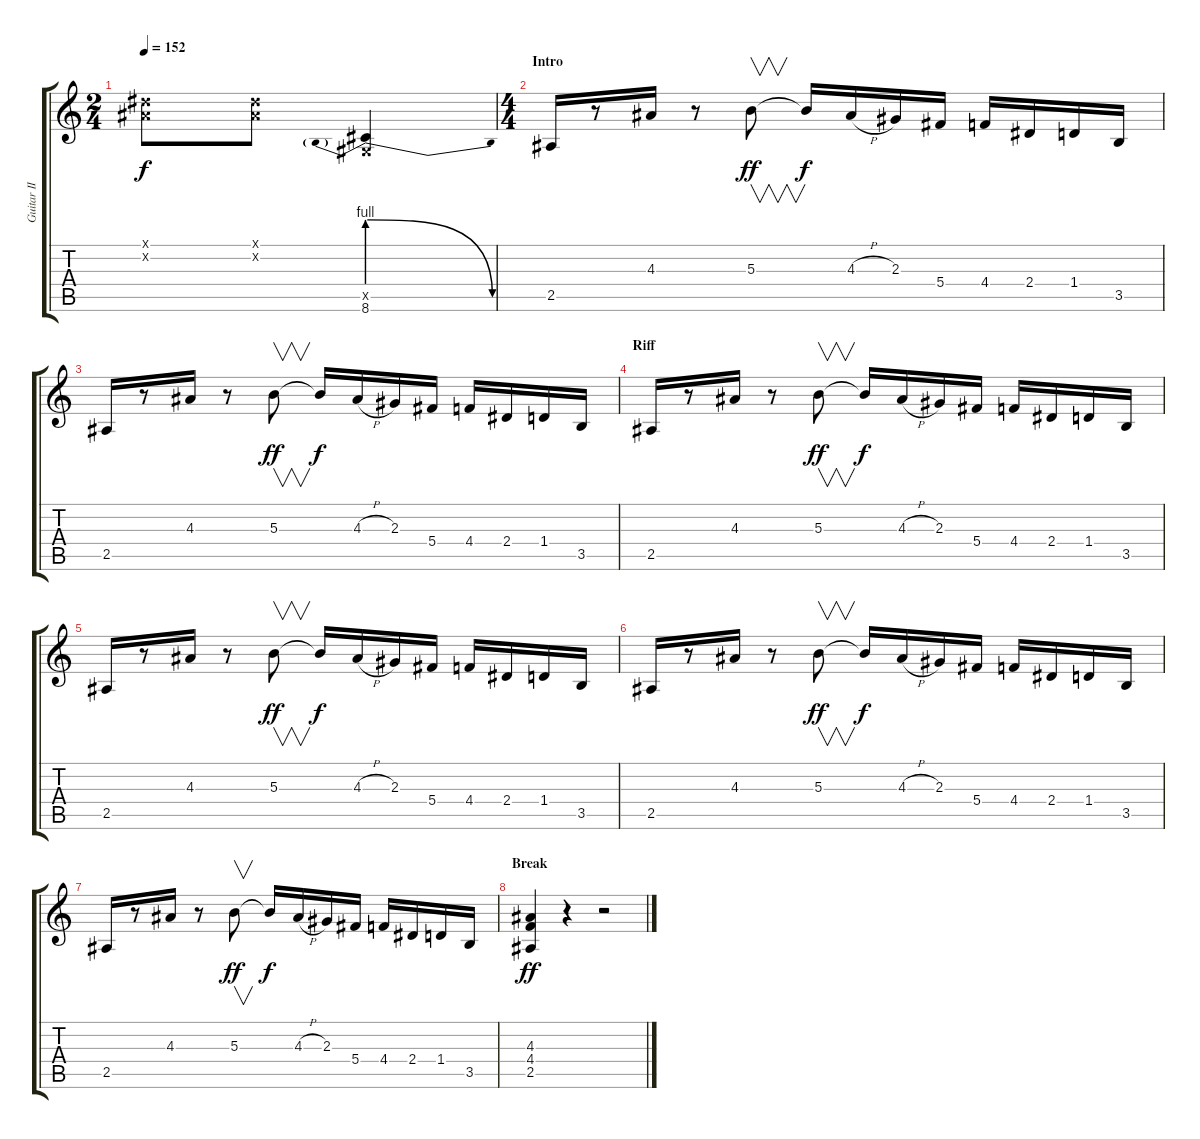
\track ("Guitar II" "Guitar II") {instrument overdrivenguitar}
\staff {score tabs}
\tuning (Eb4 Bb3 Gb3 Db3 Ab2 Eb2) {hide}
\ts (2 4)
\tempo 152
\clef g2
\ks c
(0.1{x} 0.2{x}).8{dy f instrument overdrivenguitar} (0.1{x} 0.2{x}).8 (0.5{x} 8.6{be (prebendrelease 0 4 60 0)}).4 |
\ts (4 4)
\section ("" "Intro")
2.5.16 r.8 4.3.16 r.8 5.3.8{v dy ff} 5.3{t}.16{dy f} 4.3{h}.16 2.3.16 5.4.16 4.4.16 2.4.16 1.4.16 3.5.16 |
2.5.16 r.8 4.3.16 r.8 5.3.8{v dy ff} 5.3{t}.16{dy f} 4.3{h}.16 2.3.16 5.4.16 4.4.16 2.4.16 1.4.16 3.5.16 |
\section ("" "Riff")
2.5.16 r.8 4.3.16 r.8 5.3.8{v dy ff} 5.3{t}.16{dy f} 4.3{h}.16 2.3.16 5.4.16 4.4.16 2.4.16 1.4.16 3.5.16 |
2.5.16 r.8 4.3.16 r.8 5.3.8{v dy ff} 5.3{t}.16{dy f} 4.3{h}.16 2.3.16 5.4.16 4.4.16 2.4.16 1.4.16 3.5.16 |
2.5.16 r.8 4.3.16 r.8 5.3.8{v dy ff} 5.3{t}.16{dy f} 4.3{h}.16 2.3.16 5.4.16 4.4.16 2.4.16 1.4.16 3.5.16 |
2.5.16 r.8 4.3.16 r.8 5.3.8{v dy ff} 5.3{t}.16{dy f} 4.3{h}.16 2.3.16 5.4.16 4.4.16 2.4.16 1.4.16 3.5.16 |
\section ("" "Break")
(4.3 4.4 2.5).4{dy ff} r.4 r.2
